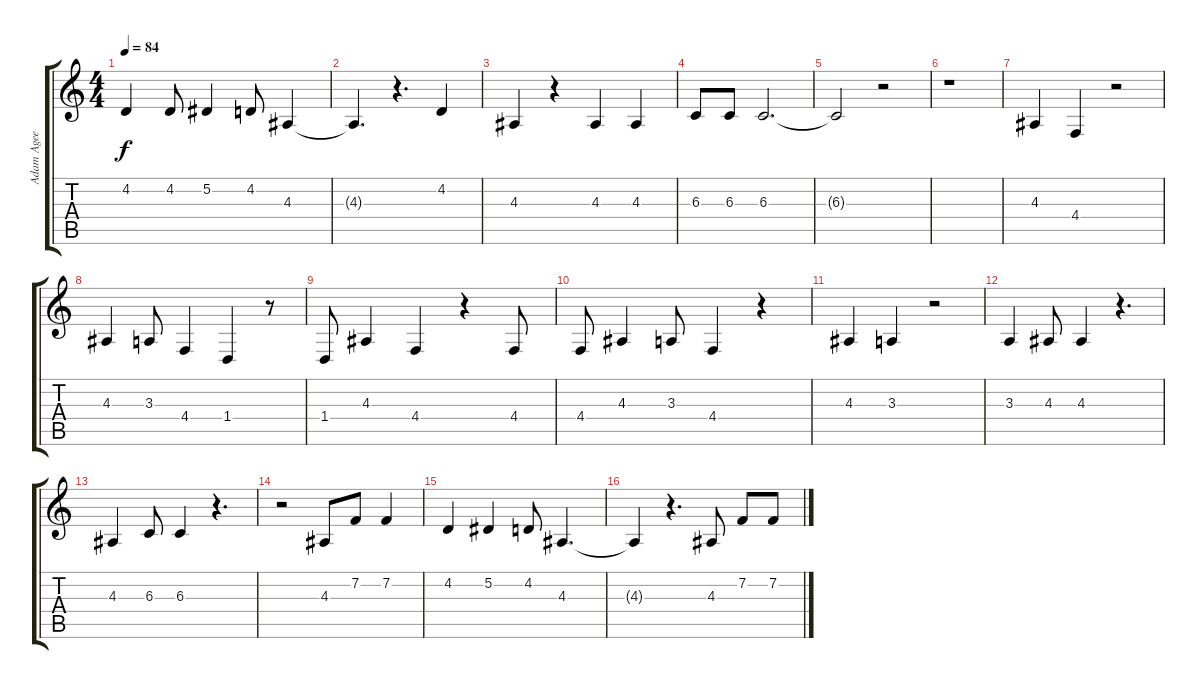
\track ("Adam Agee (vocals)" "Adam Agee ") {instrument baritonesax}
\staff {score tabs}
\tuning (Eb4 Bb3 Gb3 Db3 Ab2 Eb2) {hide}
\ts (4 4)
\tempo 84
\clef g2
\ks c
4.2.4{dy f} 4.2.8 5.2.4 4.2.8 4.3.4 |
4.3{t}.4{d} r.4{d} 4.2.4 |
4.3.4 r.4 4.3.4 4.3.4 |
6.3.8 6.3.8 6.3.2{d} |
6.3{t}.2 r.2 |
r.1 |
4.3.4 4.4.4 r.2 |
4.3.4 3.3.8 4.4.4 1.4.4 r.8 |
1.4.8 4.3.4 4.4.4 r.4 4.4.8 |
4.4.8 4.3.4 3.3.8 4.4.4 r.4 |
4.3.4 3.3.4 r.2 |
3.3.4 4.3.8 4.3.4 r.4{d} |
4.3.4 6.3.8 6.3.4 r.4{d} |
r.2 4.3.8 7.2.8 7.2.4 |
4.2.4 5.2.4 4.2.8 4.3.4{d} |
4.3{t}.4 r.4{d} 4.3.8 7.2.8 7.2.8
